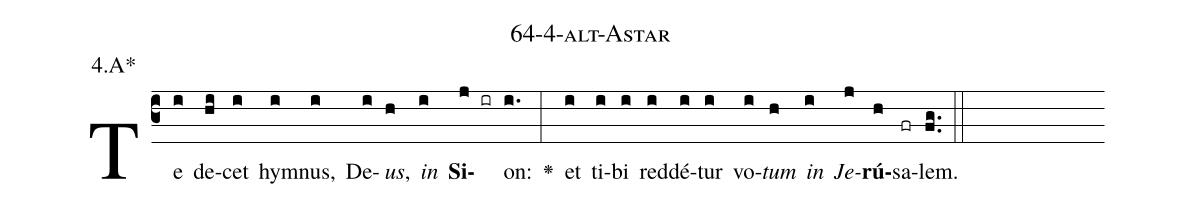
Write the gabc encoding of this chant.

name: 64-4-alt-Astar;
annotation: 4.A*;
%%
(c3)Te(i) de(hi)cet(i) hym(i)nus,(i) De(i)<i>us</i>,(h) <i>in</i>(i) <b>Si</b>(j ir)on:(i.) <v>\greheightstar</v>(:) et(i) ti(i)bi(i) red(i)dé(i)tur(i) vo(i)<i>tum</i>(h) <i>in</i>(i) <i>Je</i>(j)<b>rú</b>(h)sa(fr)lem.(fg..) (::)


%E(i) u(h) o(i) u(j) a(h) e.(fg..) (::)
